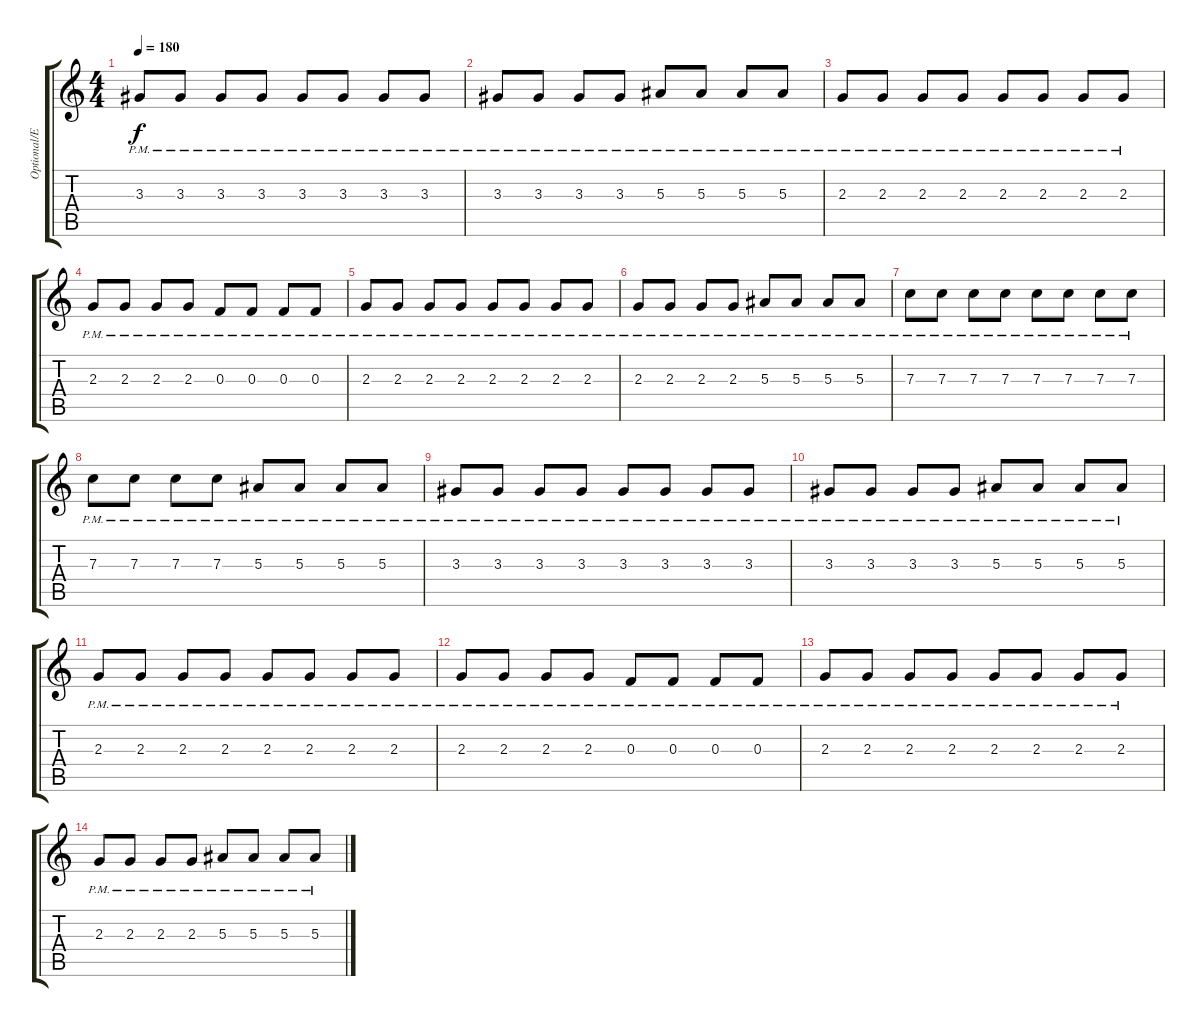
\track ("Optional/Extra Guitar" "Optional/E") {instrument distortionguitar}
\staff {score tabs}
\tuning (D4 A3 F3 C3 G2 C2) {hide}
\ts (4 4)
\tempo 180
\clef g2
\ks c
3.3{pm}.8{dy f} 3.3{pm}.8 3.3{pm}.8 3.3{pm}.8 3.3{pm}.8 3.3{pm}.8 3.3{pm}.8 3.3{pm}.8 |
3.3{pm}.8 3.3{pm}.8 3.3{pm}.8 3.3{pm}.8 5.3{pm}.8 5.3{pm}.8 5.3{pm}.8 5.3{pm}.8 |
2.3{pm}.8 2.3{pm}.8 2.3{pm}.8 2.3{pm}.8 2.3{pm}.8 2.3{pm}.8 2.3{pm}.8 2.3{pm}.8 |
2.3{pm}.8 2.3{pm}.8 2.3{pm}.8 2.3{pm}.8 0.3{pm}.8 0.3{pm}.8 0.3{pm}.8 0.3{pm}.8 |
2.3{pm}.8 2.3{pm}.8 2.3{pm}.8 2.3{pm}.8 2.3{pm}.8 2.3{pm}.8 2.3{pm}.8 2.3{pm}.8 |
2.3{pm}.8 2.3{pm}.8 2.3{pm}.8 2.3{pm}.8 5.3{pm}.8 5.3{pm}.8 5.3{pm}.8 5.3{pm}.8 |
7.3{pm}.8 7.3{pm}.8 7.3{pm}.8 7.3{pm}.8 7.3{pm}.8 7.3{pm}.8 7.3{pm}.8 7.3{pm}.8 |
7.3{pm}.8 7.3{pm}.8 7.3{pm}.8 7.3{pm}.8 5.3{pm}.8 5.3{pm}.8 5.3{pm}.8 5.3{pm}.8 |
3.3{pm}.8 3.3{pm}.8 3.3{pm}.8 3.3{pm}.8 3.3{pm}.8 3.3{pm}.8 3.3{pm}.8 3.3{pm}.8 |
3.3{pm}.8 3.3{pm}.8 3.3{pm}.8 3.3{pm}.8 5.3{pm}.8 5.3{pm}.8 5.3{pm}.8 5.3{pm}.8 |
2.3{pm}.8 2.3{pm}.8 2.3{pm}.8 2.3{pm}.8 2.3{pm}.8 2.3{pm}.8 2.3{pm}.8 2.3{pm}.8 |
2.3{pm}.8 2.3{pm}.8 2.3{pm}.8 2.3{pm}.8 0.3{pm}.8 0.3{pm}.8 0.3{pm}.8 0.3{pm}.8 |
2.3{pm}.8 2.3{pm}.8 2.3{pm}.8 2.3{pm}.8 2.3{pm}.8 2.3{pm}.8 2.3{pm}.8 2.3{pm}.8 |
2.3{pm}.8 2.3{pm}.8 2.3{pm}.8 2.3{pm}.8 5.3{pm}.8 5.3{pm}.8 5.3{pm}.8 5.3{pm}.8
